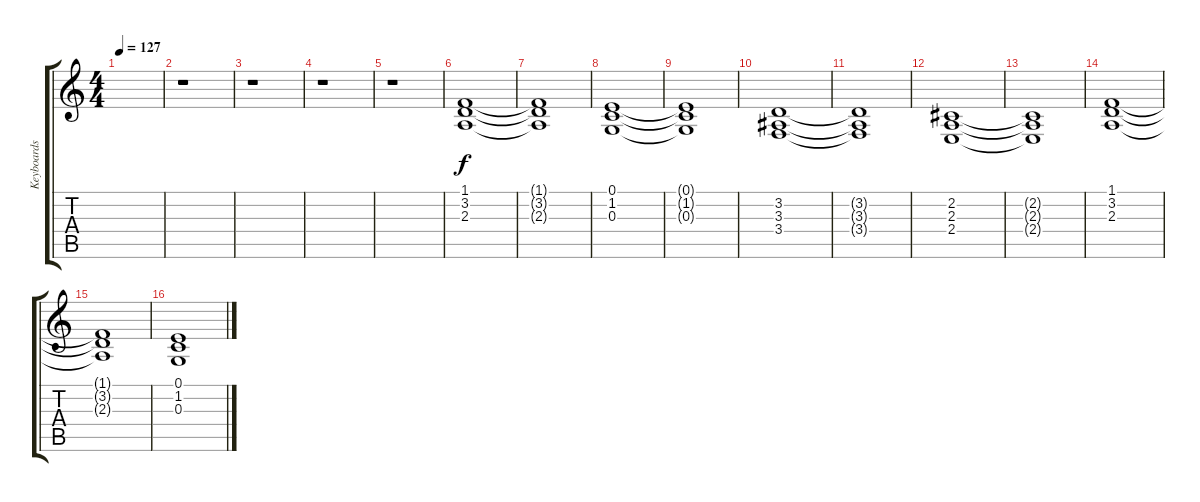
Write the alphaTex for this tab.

\track ("Keyboards" "Keyboards") {instrument synthstrings1}
\staff {score tabs}
\tuning (E4 B3 G3 D3 A2 E2) {hide}
\ts (4 4)
\tempo 127
\clef g2
\ks c
|
r.1 |
r.1 |
r.1 |
r.1 |
(1.1 3.2 2.3).1 |
(1.1{t} 3.2{t} 2.3{t}).1 |
(0.1 1.2 0.3).1 |
(0.1{t} 1.2{t} 0.3{t}).1 |
(3.2 3.3 3.4).1 |
(3.2{t} 3.3{t} 3.4{t}).1 |
(2.2 2.3 2.4).1 |
(2.2{t} 2.3{t} 2.4{t}).1 |
(1.1 3.2 2.3).1 |
(1.1{t} 3.2{t} 2.3{t}).1 |
(0.1 1.2 0.3).1
